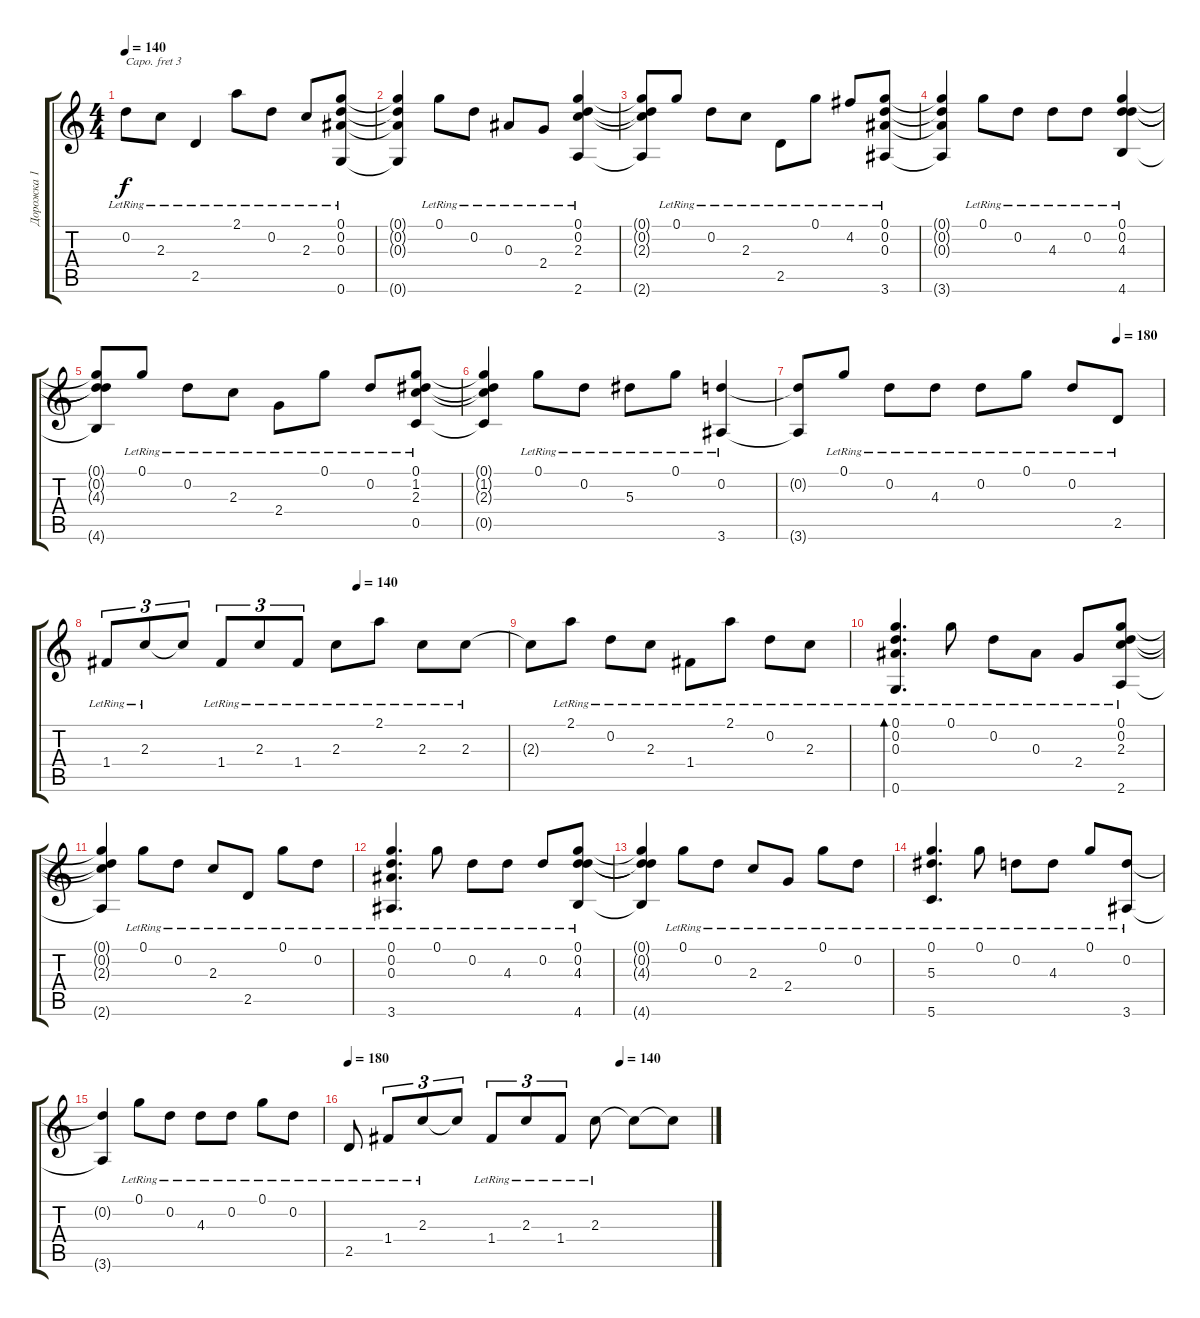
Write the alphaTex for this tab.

\track ("Дорожка 1" "Дорожка 1") {instrument acousticguitarsteel}
\staff {score tabs}
\capo 3
\tuning (E4 B3 G3 D3 A2 E2) {hide}
\ts (4 4)
\tempo 140
\clef g2
\ks c
0.2{lr}.8{dy f} 2.3{lr}.8 2.5{lr}.4 2.1{lr}.8 0.2{lr}.8 2.3{lr}.8 (0.1{lr} 0.2{lr} 0.3{lr} 0.6{lr}).8 |
(0.1{t} 0.2{t} 0.3{t} 0.6{t}).4 0.1{lr}.8 0.2{lr}.8 0.3{lr}.8 2.4{lr}.8 (0.1{lr} 0.2{lr} 2.3{lr} 2.6{lr}).4 |
(0.1{t} 0.2{t} 2.3{t} 2.6{t}).8 0.1{lr}.8 0.2{lr}.8 2.3{lr}.8 2.5{lr}.8 0.1{lr}.8 4.2{lr}.8 (0.1{lr} 0.2{lr} 0.3{lr} 3.6{lr}).8 |
(0.1{t} 0.2{t} 0.3{t} 3.6{t}).4 0.1{lr}.8 0.2{lr}.8 4.3{lr}.8 0.2{lr}.8 (0.1{lr} 0.2{lr} 4.3{lr} 4.6{lr}).4 |
(0.1{t} 0.2{t} 4.3{t} 4.6{t}).8 0.1{lr}.8 0.2{lr}.8 2.3{lr}.8 2.4{lr}.8 0.1{lr}.8 0.2{lr}.8 (0.1{lr} 1.2{lr} 2.3{lr} 0.5{lr}).8 |
(0.1{t} 1.2{t} 2.3{t} 0.5{t}).4 0.1{lr}.8 0.2{lr}.8 5.3{lr}.8 0.1{lr}.8 (0.2{lr} 3.6{lr}).4 |
\tempo (180 0.875)
(0.2{t} 3.6{t}).8 0.1{lr}.8 0.2{lr}.8 4.3{lr}.8 0.2{lr}.8 0.1{lr}.8 0.2{lr}.8 2.5{lr}.8 |
\tempo (140 0.625)
1.4{lr}.8{tu (3 2)} 2.3{lr}.8{tu (3 2)} 2.3{t}.8{tu (3 2)} 1.4{lr}.8{tu (3 2)} 2.3{lr}.8{tu (3 2)} 1.4{lr}.8{tu (3 2)} 2.3{lr}.8 2.1{lr}.8 2.3{lr}.8 2.3{lr}.8 |
2.3{t}.8 2.1{lr}.8 0.2{lr}.8 2.3{lr}.8 1.4{lr}.8 2.1{lr}.8 0.2{lr}.8 2.3{lr}.8 |
(0.1{lr} 0.2{lr} 0.3{lr} 0.6{lr}).4{d bd 240} 0.1{lr}.8 0.2{lr}.8 0.3{lr}.8 2.4{lr}.8 (0.1{lr} 0.2{lr} 2.3{lr} 2.6{lr}).8 |
(0.1{t} 0.2{t} 2.3{t} 2.6{t}).4 0.1{lr}.8 0.2{lr}.8 2.3{lr}.8 2.5{lr}.8 0.1{lr}.8 0.2{lr}.8 |
(0.1{lr} 0.2{lr} 0.3{lr} 3.6{lr}).4{d} 0.1{lr}.8 0.2{lr}.8 4.3{lr}.8 0.2{lr}.8 (0.1{lr} 0.2{lr} 4.3{lr} 4.6{lr}).8 |
(0.1{t} 0.2{t} 4.3{t} 4.6{t}).4 0.1{lr}.8 0.2{lr}.8 2.3{lr}.8 2.4{lr}.8 0.1{lr}.8 0.2{lr}.8 |
(0.1{lr} 5.3{lr} 5.6{lr}).4{d} 0.1{lr}.8 0.2{lr}.8 4.3{lr}.8 0.1{lr}.8 (0.2{lr} 3.6{lr}).8 |
(0.2{t} 3.6{t}).4 0.1{lr}.8 0.2{lr}.8 4.3{lr}.8 0.2{lr}.8 0.1{lr}.8 0.2{lr}.8 |
\tempo 180
\tempo (140 0.75)
2.5{lr}.8 1.4{lr}.8{tu (3 2)} 2.3{lr}.8{tu (3 2)} 2.3{t}.8{tu (3 2)} 1.4{lr}.8{tu (3 2)} 2.3{lr}.8{tu (3 2)} 1.4{lr}.8{tu (3 2)} 2.3{lr}.8 2.3{t}.8 2.3{t}.8
